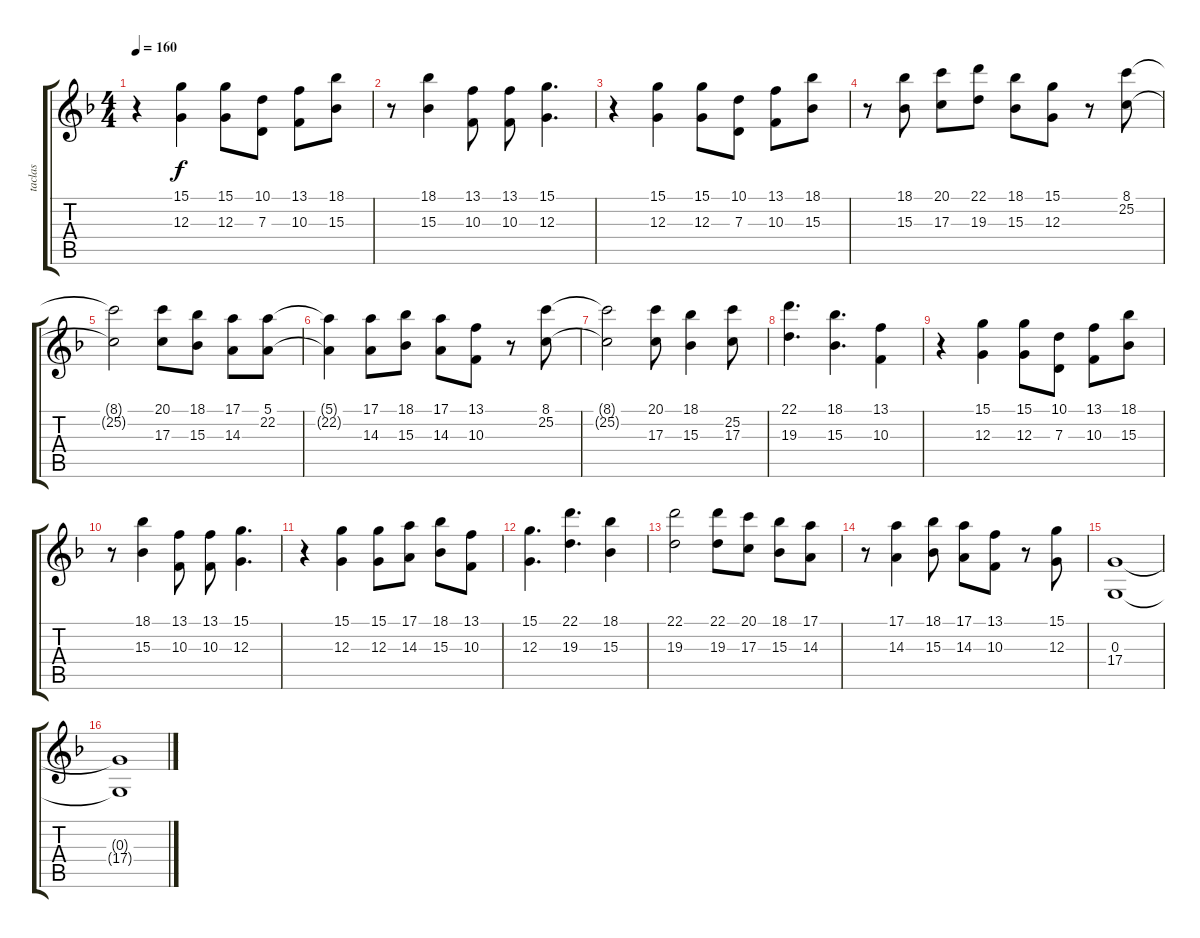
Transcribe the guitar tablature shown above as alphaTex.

\track ("taclas" "taclas") {instrument lead2sawtooth}
\staff {score tabs}
\tuning (E4 B3 G3 D3 A2 E2) {hide}
\ts (4 4)
\tempo 160
\clef g2
\ks f
r.4{dy fff instrument lead2sawtooth} (15.1 12.3).4{dy f} (15.1 12.3).8 (10.1 7.3).8 (13.1 10.3).8 (18.1 15.3).8 |
r.8 (18.1 15.3).4 (13.1 10.3).8 (13.1 10.3).8 (15.1 12.3).4{d} |
r.4 (15.1 12.3).4 (15.1 12.3).8 (10.1 7.3).8 (13.1 10.3).8 (18.1 15.3).8 |
r.8 (18.1 15.3).8 (20.1 17.3).8 (22.1 19.3).8 (18.1 15.3).8 (15.1 12.3).8 r.8 (8.1 25.2).8 |
(8.1{t} 25.2{t}).2 (20.1 17.3).8 (18.1 15.3).8 (17.1 14.3).8 (5.1 22.2).8 |
(5.1{t} 22.2{t}).4 (17.1 14.3).8 (18.1 15.3).8 (17.1 14.3).8 (13.1 10.3).8 r.8 (8.1 25.2).8 |
(8.1{t} 25.2{t}).2 (20.1 17.3).8 (18.1 15.3).4 (25.2 17.3).8 |
(22.1 19.3).4{d} (18.1 15.3).4{d} (13.1 10.3).4 |
r.4 (15.1 12.3).4 (15.1 12.3).8 (10.1 7.3).8 (13.1 10.3).8 (18.1 15.3).8 |
r.8 (18.1 15.3).4 (13.1 10.3).8 (13.1 10.3).8 (15.1 12.3).4{d} |
r.4 (15.1 12.3).4 (15.1 12.3).8 (17.1 14.3).8 (18.1 15.3).8 (13.1 10.3).8 |
(15.1 12.3).4{d} (22.1 19.3).4{d} (18.1 15.3).4 |
(22.1 19.3).2 (22.1 19.3).8 (20.1 17.3).8 (18.1 15.3).8 (17.1 14.3).8 |
r.8 (17.1 14.3).4 (18.1 15.3).8 (17.1 14.3).8 (13.1 10.3).8 r.8 (15.1 12.3).8 |
(0.3 17.4).1{instrument rockorgan} |
(0.3{t} 17.4{t}).1
